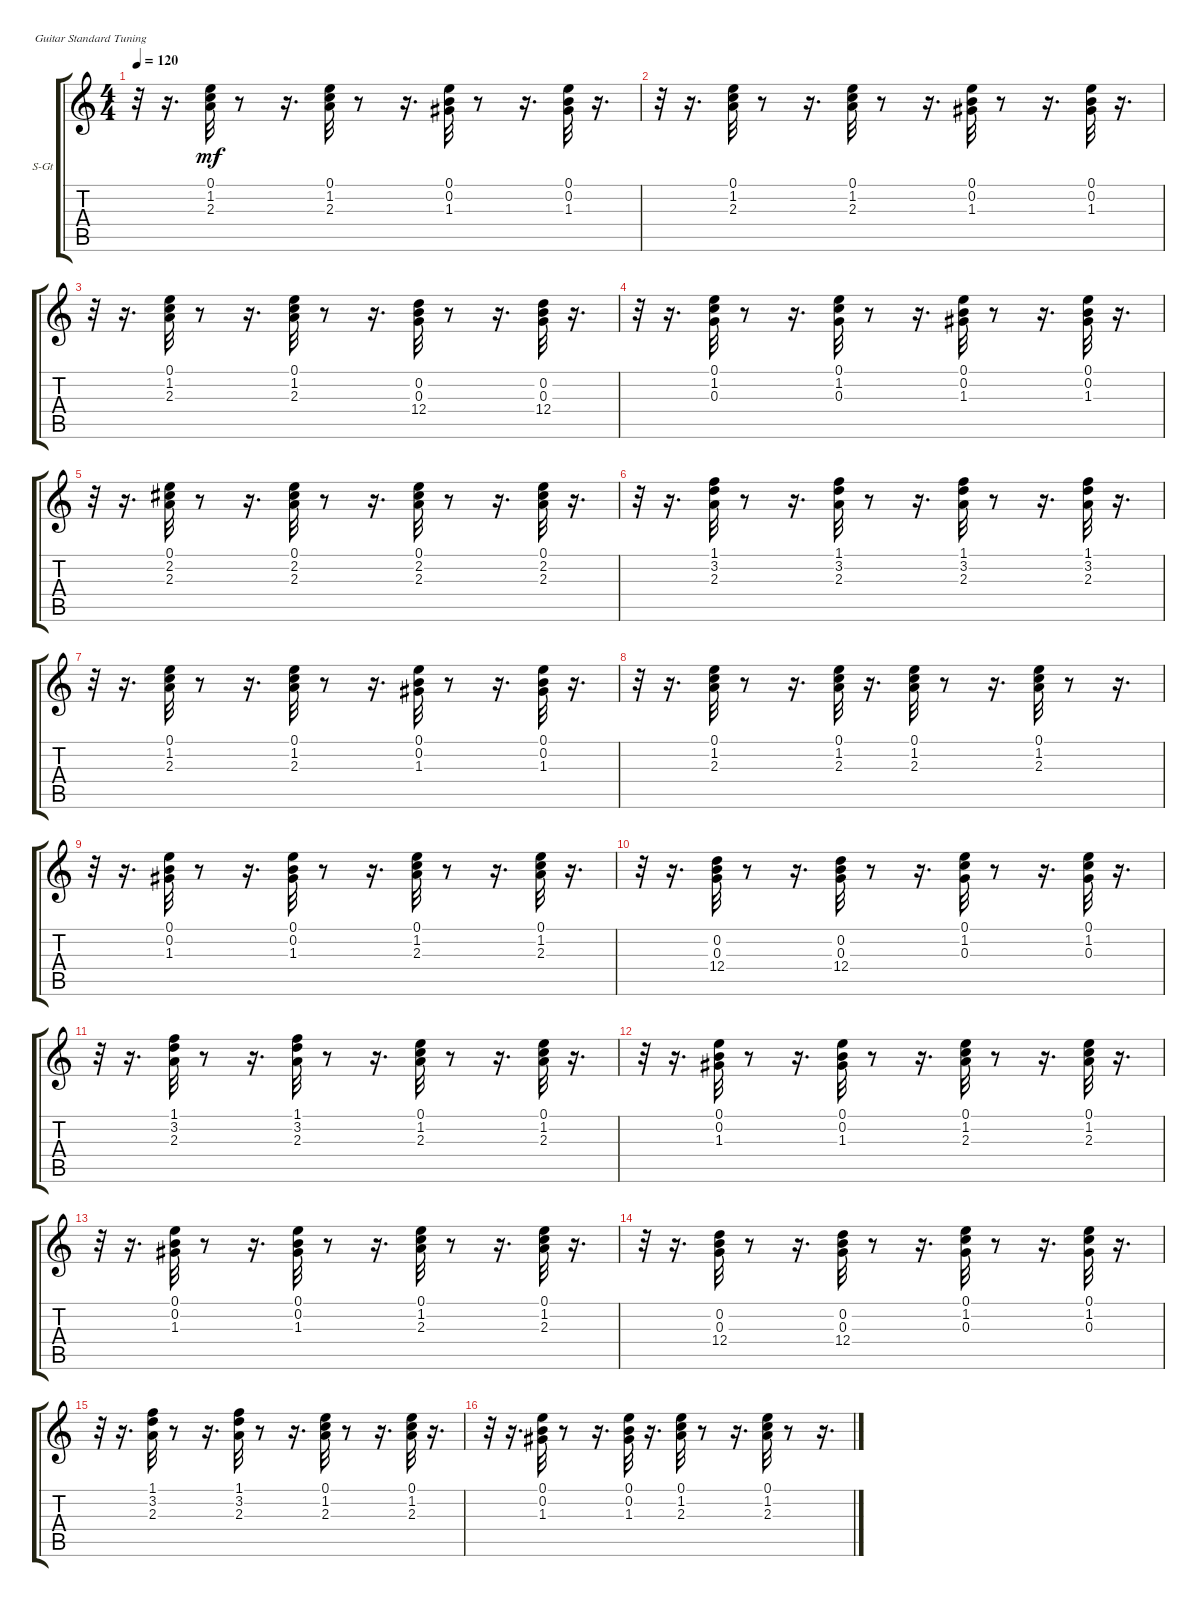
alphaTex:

\bracketExtendMode groupsimilarinstruments
\firstSystemTrackNameOrientation horizontal
\otherSystemsTrackNameOrientation horizontal
\track ("Гитара" "S-Gt") {instrument acousticguitarsteel}
\staff {score tabs}
\tuning (E4 B3 G3 D3 A2 E2)
\ts (4 4)
\tempo 120
\clef g2
\ks c
r.32{dy mf} r.16{d} (2.3 1.2 0.1).32 r.8 r.16{d} (2.3 1.2 0.1).32 r.8 r.16{d} (1.3 0.2 0.1).32 r.8 r.16{d} (1.3 0.2 0.1).32 r.16{d} |
r.32 r.16{d} (2.3 1.2 0.1).32 r.8 r.16{d} (2.3 1.2 0.1).32 r.8 r.16{d} (1.3 0.2 0.1).32 r.8 r.16{d} (1.3 0.2 0.1).32 r.16{d} |
r.32 r.16{d} (2.3 1.2 0.1).32 r.8 r.16{d} (2.3 1.2 0.1).32 r.8 r.16{d} (0.3 0.2 12.4).32 r.8 r.16{d} (0.3 0.2 12.4).32 r.16{d} |
r.32 r.16{d} (0.3 1.2 0.1).32 r.8 r.16{d} (0.3 1.2 0.1).32 r.8 r.16{d} (1.3 0.2 0.1).32 r.8 r.16{d} (1.3 0.2 0.1).32 r.16{d} |
r.32 r.16{d} (2.3 2.2 0.1).32 r.8 r.16{d} (2.3 2.2 0.1).32 r.8 r.16{d} (2.3 2.2 0.1).32 r.8 r.16{d} (2.3 2.2 0.1).32 r.16{d} |
r.32 r.16{d} (2.3 3.2 1.1).32 r.8 r.16{d} (2.3 3.2 1.1).32 r.8 r.16{d} (2.3 3.2 1.1).32 r.8 r.16{d} (2.3 3.2 1.1).32 r.16{d} |
r.32 r.16{d} (2.3 1.2 0.1).32 r.8 r.16{d} (2.3 1.2 0.1).32 r.8 r.16{d} (1.3 0.2 0.1).32 r.8 r.16{d} (1.3 0.2 0.1).32 r.16{d} |
r.32 r.16{d} (2.3 1.2 0.1).32 r.8 r.16{d} (2.3 1.2 0.1).32 r.16{d} (2.3 1.2 0.1).32 r.8 r.16{d} (2.3 1.2 0.1).32 r.8 r.16{d} |
r.32 r.16{d} (1.3 0.2 0.1).32 r.8 r.16{d} (1.3 0.2 0.1).32 r.8 r.16{d} (2.3 1.2 0.1).32 r.8 r.16{d} (2.3 1.2 0.1).32 r.16{d} |
r.32 r.16{d} (0.3 0.2 12.4).32 r.8 r.16{d} (0.3 0.2 12.4).32 r.8 r.16{d} (0.3 1.2 0.1).32 r.8 r.16{d} (0.3 1.2 0.1).32 r.16{d} |
r.32 r.16{d} (2.3 3.2 1.1).32 r.8 r.16{d} (2.3 3.2 1.1).32 r.8 r.16{d} (2.3 1.2 0.1).32 r.8 r.16{d} (2.3 1.2 0.1).32 r.16{d} |
r.32 r.16{d} (1.3 0.2 0.1).32 r.8 r.16{d} (1.3 0.2 0.1).32 r.8 r.16{d} (2.3 1.2 0.1).32 r.8 r.16{d} (2.3 1.2 0.1).32 r.16{d} |
r.32 r.16{d} (1.3 0.2 0.1).32 r.8 r.16{d} (1.3 0.2 0.1).32 r.8 r.16{d} (2.3 1.2 0.1).32 r.8 r.16{d} (2.3 1.2 0.1).32 r.16{d} |
r.32 r.16{d} (0.3 0.2 12.4).32 r.8 r.16{d} (0.3 0.2 12.4).32 r.8 r.16{d} (0.3 1.2 0.1).32 r.8 r.16{d} (0.3 1.2 0.1).32 r.16{d} |
r.32 r.16{d} (2.3 3.2 1.1).32 r.8 r.16{d} (2.3 3.2 1.1).32 r.8 r.16{d} (2.3 1.2 0.1).32 r.8 r.16{d} (2.3 1.2 0.1).32 r.16{d} |
r.32 r.16{d} (1.3 0.2 0.1).32 r.8 r.16{d} (1.3 0.2 0.1).32 r.16{d} (2.3 1.2 0.1).32 r.8 r.16{d} (2.3 1.2 0.1).32 r.8 r.16{d}
